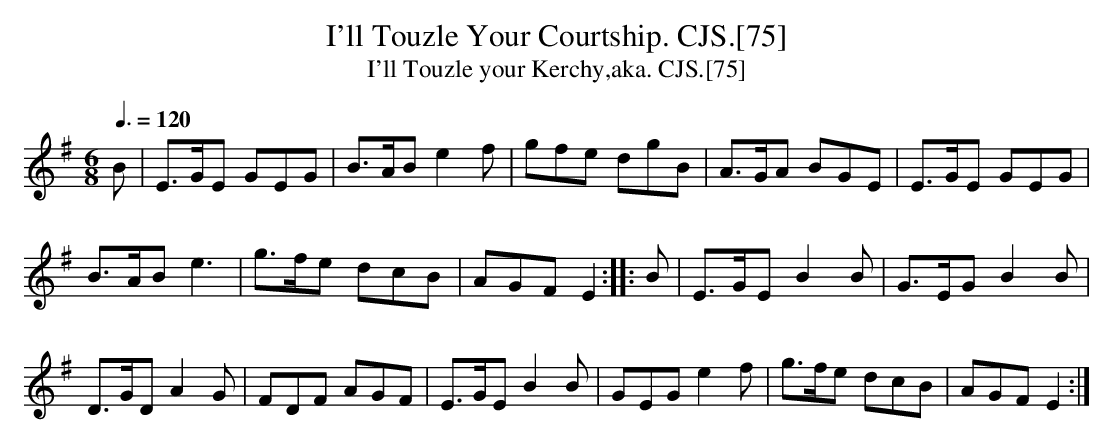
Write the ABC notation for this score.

X:1
T:I'll Touzle Your Courtship. CJS.[75]
T:I'll Touzle your Kerchy,aka. CJS.[75]
M:6/8
L:1/8
Q:3/8=120
K:Em
B|E>GE GEG|B>AB e2f|gfe dgB|A>GA BGE|E>GE GEG|
B>AB e3|g>fe dcB|AGF E2::B|E>GE B2B|G>EG B2B|
D>GD A2G|FDF AGF|E>GEB2B|GEG e2f|g>fre dcB|AGF E2:|
